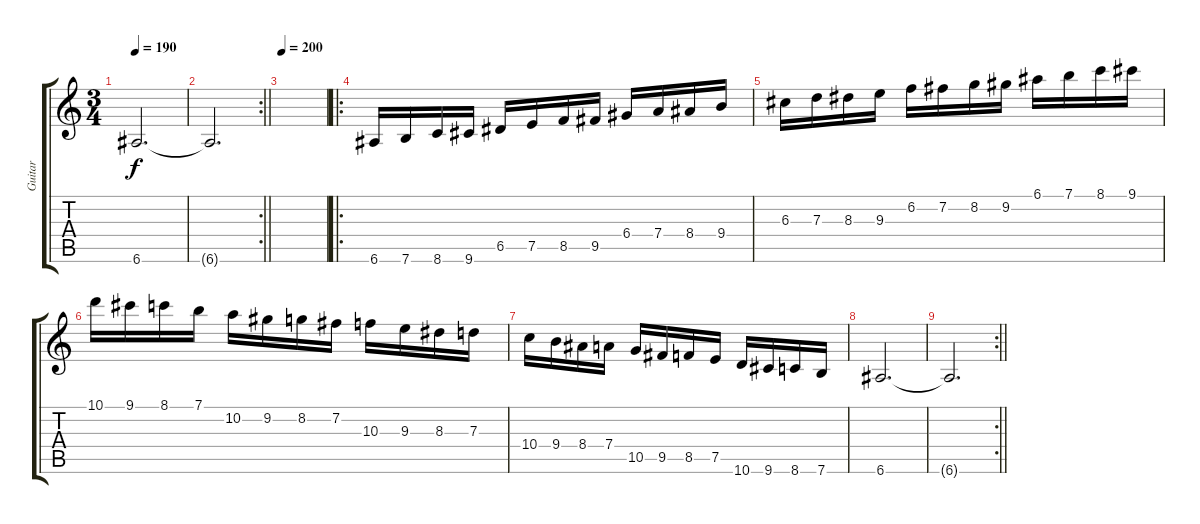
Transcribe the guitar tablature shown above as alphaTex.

\track ("Guitar" "Guitar") {instrument electricguitarjazz}
\staff {score tabs}
\tuning (E4 B3 G3 D3 A2 E2) {hide}
\ts (3 4)
\tempo 190
\clef g2
\ks c
6.6.2{d dy f} |
\rc 2
\barLineRight lightlight
6.6{t}.2{d} |
\tempo 200
|
\ro
6.6.16 7.6.16 8.6.16 9.6.16 6.5.16 7.5.16 8.5.16 9.5.16 6.4.16 7.4.16 8.4.16 9.4.16 |
6.3.16 7.3.16 8.3.16 9.3.16 6.2.16 7.2.16 8.2.16 9.2.16 6.1.16 7.1.16 8.1.16 9.1.16 |
10.1.16 9.1.16 8.1.16 7.1.16 10.2.16 9.2.16 8.2.16 7.2.16 10.3.16 9.3.16 8.3.16 7.3.16 |
10.4.16 9.4.16 8.4.16 7.4.16 10.5.16 9.5.16 8.5.16 7.5.16 10.6.16 9.6.16 8.6.16 7.6.16 |
6.6.2{d} |
\rc 2
\barLineRight lightlight
6.6{t}.2{d}
